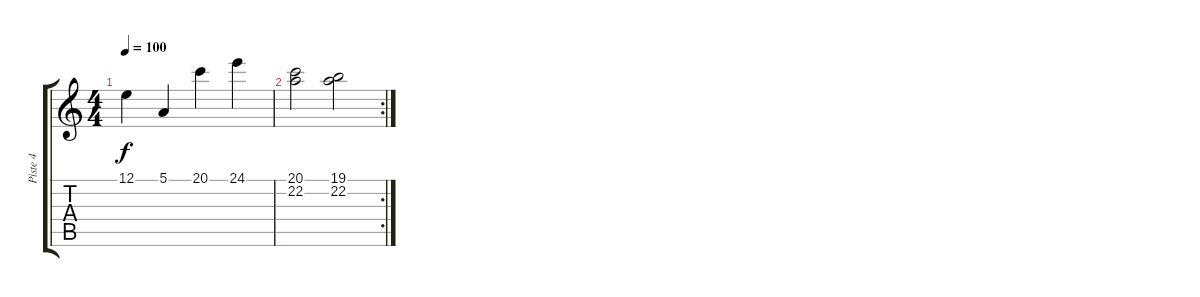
\track ("Piste 4" "Piste 4") {instrument brightacousticpiano}
\staff {score tabs}
\tuning (E4 B3 G3 D3 A2 E2) {hide}
\ts (4 4)
\tempo 100
\clef g2
\ks c
12.1.4{dy f} 5.1.4 20.1.4 24.1.4 |
\rc 2
(20.1 22.2).2 (19.1 22.2).2
